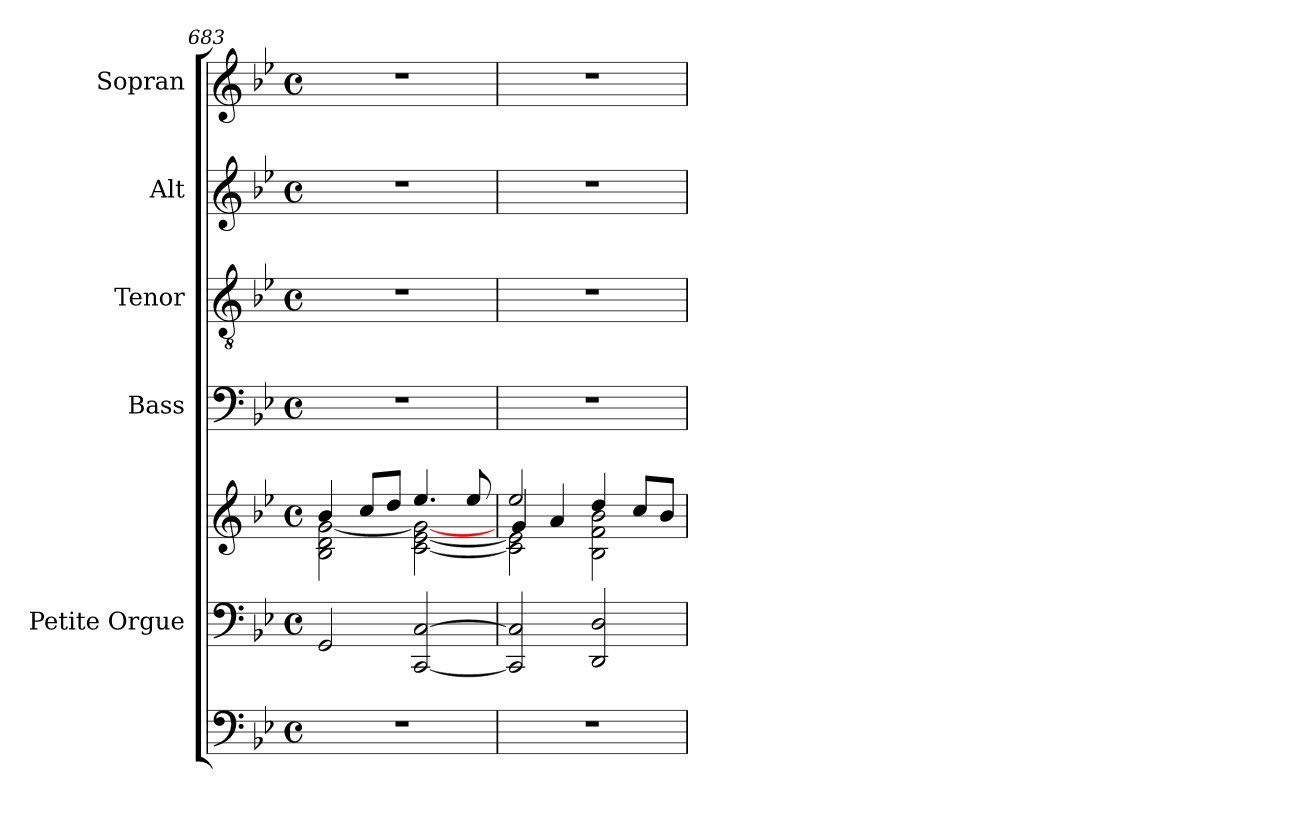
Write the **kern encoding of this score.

**kern	**kern	**kern	**kern	**kern	**kern	**kern
*part6	*part5	*part5	*part4	*part3	*part2	*part1
*staff7	*staff6	*staff5	*staff4	*staff3	*staff2	*staff1
*	*I"Petite Orgue	*	*I"Bass	*I"Tenor	*I"Alt	*I"Sopran
*	*I'Org. 1	*	*I'B.	*I'T.	*I'A.	*I'S.
*clefF4	*clefF4	*clefG2	*clefF4	*clefGv2	*clefG2	*clefG2
*k[b-e-]	*k[b-e-]	*k[b-e-]	*k[b-e-]	*k[b-e-]	*k[b-e-]	*k[b-e-]
*B-:	*B-:	*B-:	*B-:	*B-:	*B-:	*B-:
*M4/4	*M4/4	*M4/4	*M4/4	*M4/4	*M4/4	*M4/4
*met(c)	*met(c)	*met(c)	*met(c)	*met(c)	*met(c)	*met(c)
=683	=683	=683	=683	=683	=683	=683
*	*	*^	*	*	*	*
1r	2GG/	4b-/	2B-\ 2d\ [<2g\	1r	1r	1r	1r
.	.	8cc/L	.	.	.	.	.
.	.	8dd/J	.	.	.	.	.
.	[2CC/ [2C/	4.ee-/	[<2c\ [<2e-\ 2g\_	.	.	.	.
.	.	8ee-/	.	.	.	.	.
=684	=684	=684	=684	=684	=684	=684	=684
*	*	*	*^	*	*	*	*
1r	2CC/] 2C/]	2ee-/	2c\] 2e-\]	4g/	1r	1r	1r	1r
.	.	.	.	4a/	.	.	.	.
.	2DD/ 2D/	4dd/	2B-\ 2f\ 2b-\	2ryy	.	.	.	.
.	.	8cc/L	.	.	.	.	.	.
.	.	8b-/J	.	.	.	.	.	.
*	*	*v	*v	*v	*	*	*	*
=	=	=	=	=	=	=
*-	*-	*-	*-	*-	*-	*-
